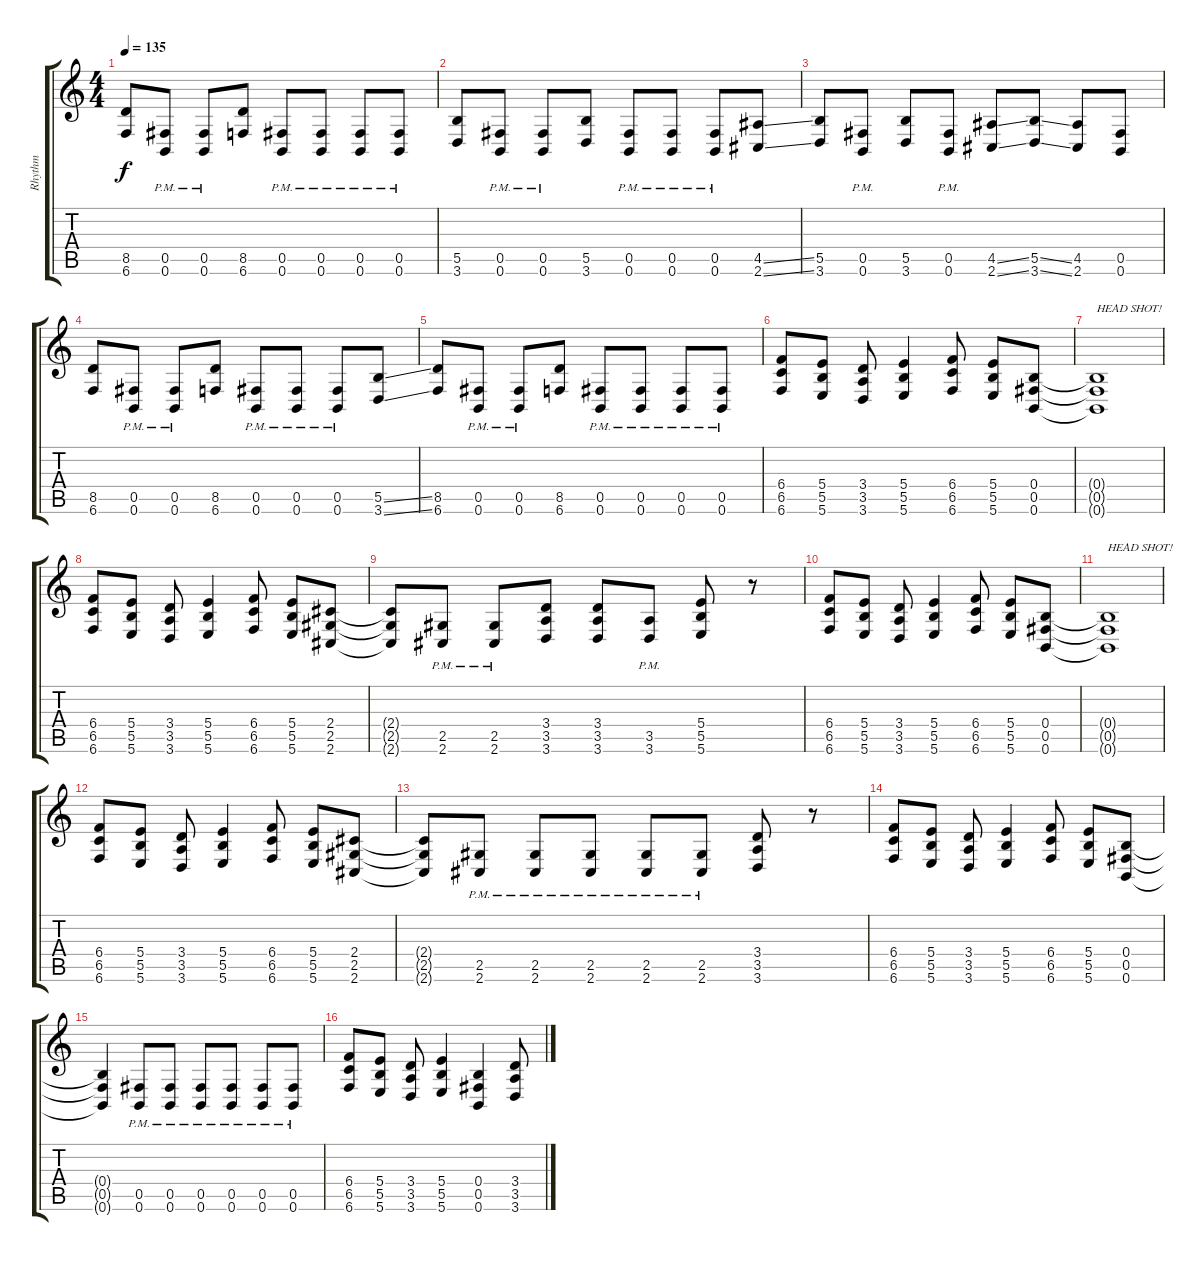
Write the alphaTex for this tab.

\track ("Rhythm" "Rhythm") {instrument distortionguitar}
\staff {score tabs}
\tuning (Db4 Ab3 E3 B2 Gb2 B1) {hide}
\ts (4 4)
\tempo 135
\clef g2
\ks c
(8.5 6.6).8{dy f} (0.5{pm} 0.6{pm}).8 (0.5{pm} 0.6{pm}).8 (8.5 6.6).8 (0.5{pm} 0.6{pm}).8 (0.5{pm} 0.6{pm}).8 (0.5{pm} 0.6{pm}).8 (0.5{pm} 0.6{pm}).8 |
(5.5 3.6).8 (0.5{pm} 0.6{pm}).8 (0.5{pm} 0.6{pm}).8 (5.5 3.6).8 (0.5{pm} 0.6{pm}).8 (0.5{pm} 0.6{pm}).8 (0.5{pm} 0.6{pm}).8 (4.5{ss} 2.6{ss}).8 |
(5.5 3.6).8 (0.5{pm} 0.6{pm}).8 (5.5 3.6).8 (0.5{pm} 0.6{pm}).8 (4.5{ss} 2.6{ss}).8 (5.5{ss} 3.6{ss}).8 (4.5 2.6).8 (0.5 0.6).8 |
(8.5 6.6).8 (0.5{pm} 0.6{pm}).8 (0.5{pm} 0.6{pm}).8 (8.5 6.6).8 (0.5{pm} 0.6{pm}).8 (0.5{pm} 0.6{pm}).8 (0.5{pm} 0.6{pm}).8 (5.5{ss} 3.6{ss}).8 |
(8.5 6.6).8 (0.5{pm} 0.6{pm}).8 (0.5{pm} 0.6{pm}).8 (8.5 6.6).8 (0.5{pm} 0.6{pm}).8 (0.5{pm} 0.6{pm}).8 (0.5{pm} 0.6{pm}).8 (0.5{pm} 0.6{pm}).8 |
(6.4 6.5 6.6).8 (5.4 5.5 5.6).8 (3.4 3.5 3.6).8 (5.4 5.5 5.6).4 (6.4 6.5 6.6).8 (5.4 5.5 5.6).8 (0.4 0.5 0.6).8 |
(0.4{t} 0.5{t} 0.6{t}).1{txt "HEAD SHOT!"} |
(6.4 6.5 6.6).8 (5.4 5.5 5.6).8 (3.4 3.5 3.6).8 (5.4 5.5 5.6).4 (6.4 6.5 6.6).8 (5.4 5.5 5.6).8 (2.4 2.5 2.6).8 |
(2.4{t} 2.5{t} 2.6{t}).8 (2.5{pm} 2.6{pm}).8 (2.5{pm} 2.6{pm}).8 (3.4 3.5 3.6).8 (3.4 3.5 3.6).8 (3.5{pm} 3.6{pm}).8 (5.4 5.5 5.6).8 r.8 |
(6.4 6.5 6.6).8 (5.4 5.5 5.6).8 (3.4 3.5 3.6).8 (5.4 5.5 5.6).4 (6.4 6.5 6.6).8 (5.4 5.5 5.6).8 (0.4 0.5 0.6).8 |
(0.4{t} 0.5{t} 0.6{t}).1{txt "HEAD SHOT!"} |
(6.4 6.5 6.6).8 (5.4 5.5 5.6).8 (3.4 3.5 3.6).8 (5.4 5.5 5.6).4 (6.4 6.5 6.6).8 (5.4 5.5 5.6).8 (2.4 2.5 2.6).8 |
(2.4{t} 2.5{t} 2.6{t}).8 (2.5{pm} 2.6{pm}).8 (2.5{pm} 2.6{pm}).8 (2.5{pm} 2.6{pm}).8 (2.5{pm} 2.6{pm}).8 (2.5{pm} 2.6{pm}).8 (3.4 3.5 3.6).8 r.8 |
(6.4 6.5 6.6).8 (5.4 5.5 5.6).8 (3.4 3.5 3.6).8 (5.4 5.5 5.6).4 (6.4 6.5 6.6).8 (5.4 5.5 5.6).8 (0.4 0.5 0.6).8 |
(0.4{t} 0.5{t} 0.6{t}).4 (0.5{pm} 0.6{pm}).8 (0.5{pm} 0.6{pm}).8 (0.5{pm} 0.6{pm}).8 (0.5{pm} 0.6{pm}).8 (0.5{pm} 0.6{pm}).8 (0.5{pm} 0.6{pm}).8 |
(6.4 6.5 6.6).8 (5.4 5.5 5.6).8 (3.4 3.5 3.6).8 (5.4 5.5 5.6).4 (0.4 0.5 0.6).4 (3.4 3.5 3.6).8
